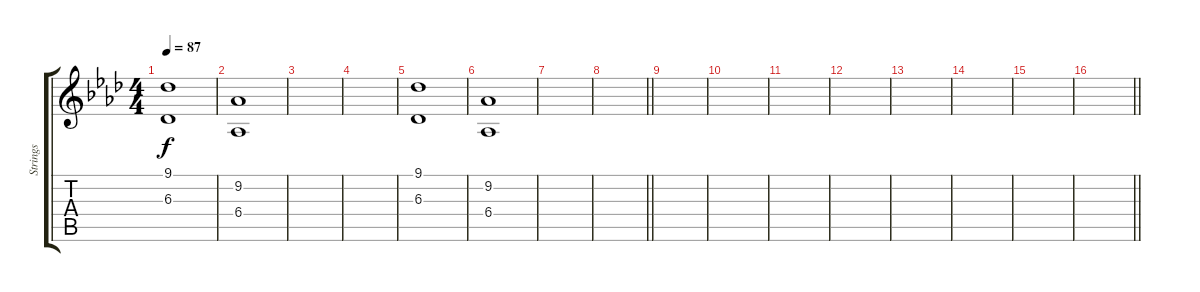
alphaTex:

\track ("Strings" "Strings") {instrument stringensemble1}
\staff {score tabs}
\tuning (E4 B3 G3 D3 A2 E2) {hide}
\ts (4 4)
\section ("" " ")
\tempo 87
\clef g2
\ks fminor
(9.1 6.3).1{dy f} |
(9.2 6.4).1 |
|
|
(9.1 6.3).1 |
(9.2 6.4).1 |
|
\barLineRight lightlight
|
\section ("" " ")
|
|
|
|
|
|
|
\barLineRight lightlight
